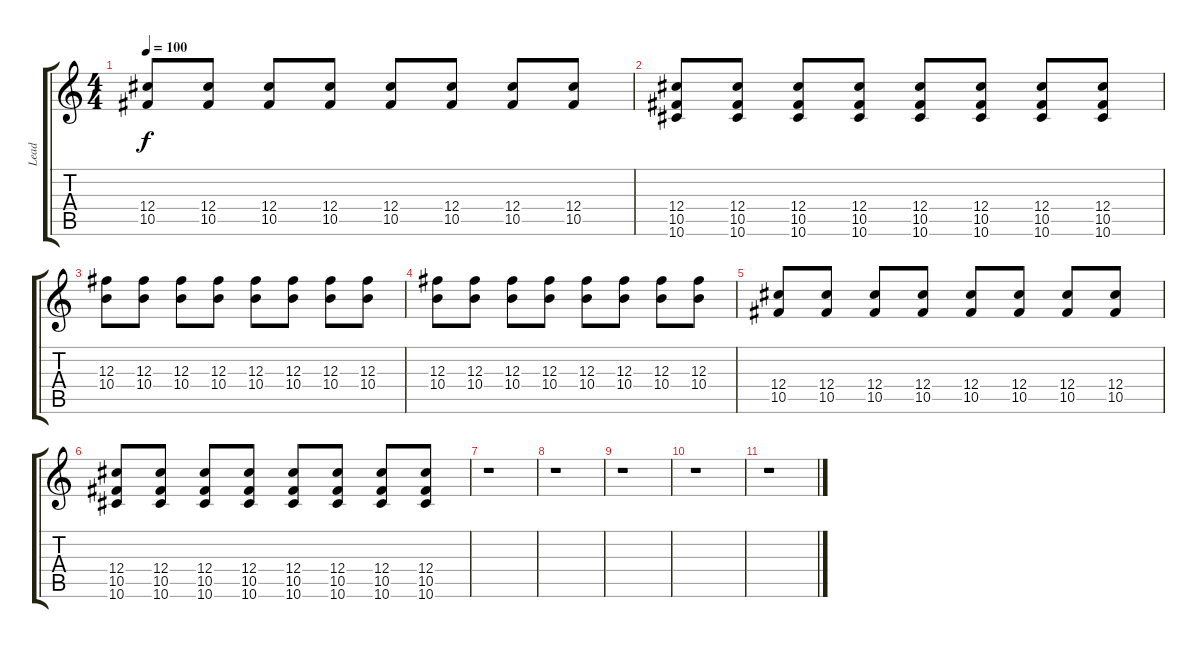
\track ("Lead" "Lead") {instrument distortionguitar}
\staff {score tabs}
\tuning (Eb4 Bb3 Gb3 Db3 Ab2 Eb2) {hide}
\ts (4 4)
\tempo 100
\clef g2
\ks c
(12.4 10.5).8{dy f} (12.4 10.5).8 (12.4 10.5).8 (12.4 10.5).8 (12.4 10.5).8 (12.4 10.5).8 (12.4 10.5).8 (12.4 10.5).8 |
(12.4 10.5 10.6).8 (12.4 10.5 10.6).8 (12.4 10.5 10.6).8 (12.4 10.5 10.6).8 (12.4 10.5 10.6).8 (12.4 10.5 10.6).8 (12.4 10.5 10.6).8 (12.4 10.5 10.6).8 |
(12.3 10.4).8 (12.3 10.4).8 (12.3 10.4).8 (12.3 10.4).8 (12.3 10.4).8 (12.3 10.4).8 (12.3 10.4).8 (12.3 10.4).8 |
(12.3 10.4).8 (12.3 10.4).8 (12.3 10.4).8 (12.3 10.4).8 (12.3 10.4).8 (12.3 10.4).8 (12.3 10.4).8 (12.3 10.4).8 |
(12.4 10.5).8 (12.4 10.5).8 (12.4 10.5).8 (12.4 10.5).8 (12.4 10.5).8 (12.4 10.5).8 (12.4 10.5).8 (12.4 10.5).8 |
(12.4 10.5 10.6).8 (12.4 10.5 10.6).8 (12.4 10.5 10.6).8 (12.4 10.5 10.6).8 (12.4 10.5 10.6).8 (12.4 10.5 10.6).8 (12.4 10.5 10.6).8 (12.4 10.5 10.6).8 |
r.1 |
r.1 |
r.1 |
r.1 |
r.1
